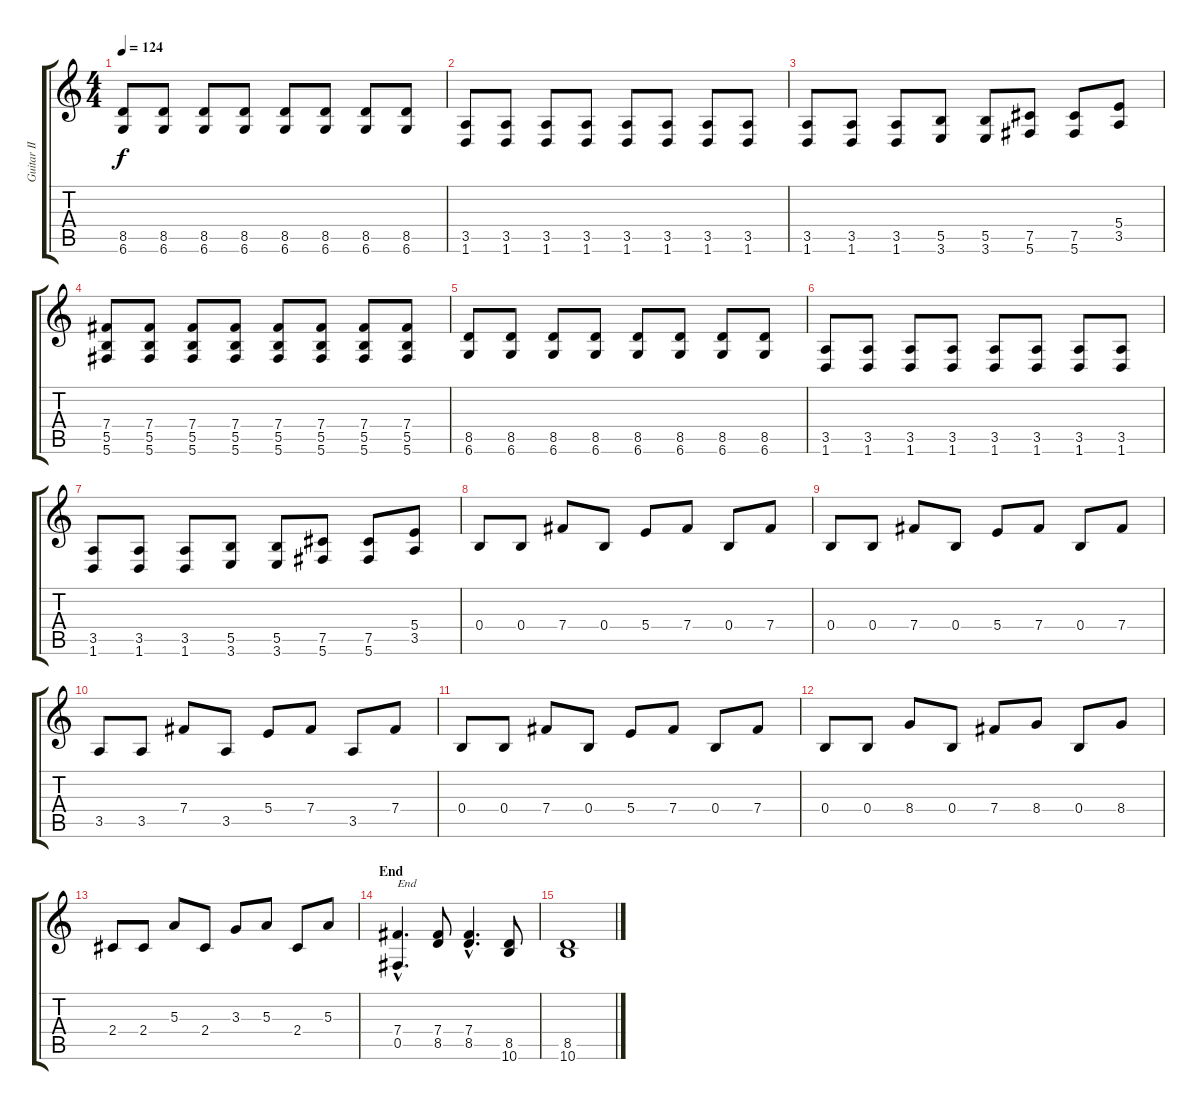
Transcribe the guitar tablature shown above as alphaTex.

\track ("Guitar II [Niklasson]" "Guitar II ") {instrument distortionguitar}
\staff {score tabs}
\tuning (Db4 Ab3 E3 B2 Gb2 Db2) {hide}
\ts (4 4)
\tempo 124
\clef g2
\ks c
(8.5 6.6).8{dy f} (8.5 6.6).8 (8.5 6.6).8 (8.5 6.6).8 (8.5 6.6).8 (8.5 6.6).8 (8.5 6.6).8 (8.5 6.6).8 |
(3.5 1.6).8 (3.5 1.6).8 (3.5 1.6).8 (3.5 1.6).8 (3.5 1.6).8 (3.5 1.6).8 (3.5 1.6).8 (3.5 1.6).8 |
(3.5 1.6).8 (3.5 1.6).8 (3.5 1.6).8 (5.5 3.6).8 (5.5 3.6).8 (7.5 5.6).8 (7.5 5.6).8 (5.4 3.5).8 |
(7.4 5.5 5.6).8 (7.4 5.5 5.6).8 (7.4 5.5 5.6).8 (7.4 5.5 5.6).8 (7.4 5.5 5.6).8 (7.4 5.5 5.6).8 (7.4 5.5 5.6).8 (7.4 5.5 5.6).8 |
(8.5 6.6).8 (8.5 6.6).8 (8.5 6.6).8 (8.5 6.6).8 (8.5 6.6).8 (8.5 6.6).8 (8.5 6.6).8 (8.5 6.6).8 |
(3.5 1.6).8 (3.5 1.6).8 (3.5 1.6).8 (3.5 1.6).8 (3.5 1.6).8 (3.5 1.6).8 (3.5 1.6).8 (3.5 1.6).8 |
(3.5 1.6).8 (3.5 1.6).8 (3.5 1.6).8 (5.5 3.6).8 (5.5 3.6).8 (7.5 5.6).8 (7.5 5.6).8 (5.4 3.5).8 |
0.4.8 0.4.8 7.4.8 0.4.8 5.4.8 7.4.8 0.4.8 7.4.8 |
0.4.8 0.4.8 7.4.8 0.4.8 5.4.8 7.4.8 0.4.8 7.4.8 |
3.5.8 3.5.8 7.4.8 3.5.8 5.4.8 7.4.8 3.5.8 7.4.8 |
0.4.8 0.4.8 7.4.8 0.4.8 5.4.8 7.4.8 0.4.8 7.4.8 |
0.4.8 0.4.8 8.4.8 0.4.8 7.4.8 8.4.8 0.4.8 8.4.8 |
2.4.8 2.4.8 5.3.8 2.4.8 3.3.8 5.3.8 2.4.8 5.3.8 |
\section ("" "End")
(7.4{hac} 0.5{hac}).4{d txt "End"} (7.4 8.5).8 (7.4{hac} 8.5{hac}).4{d} (8.5 10.6).8 |
(8.5 10.6).1
